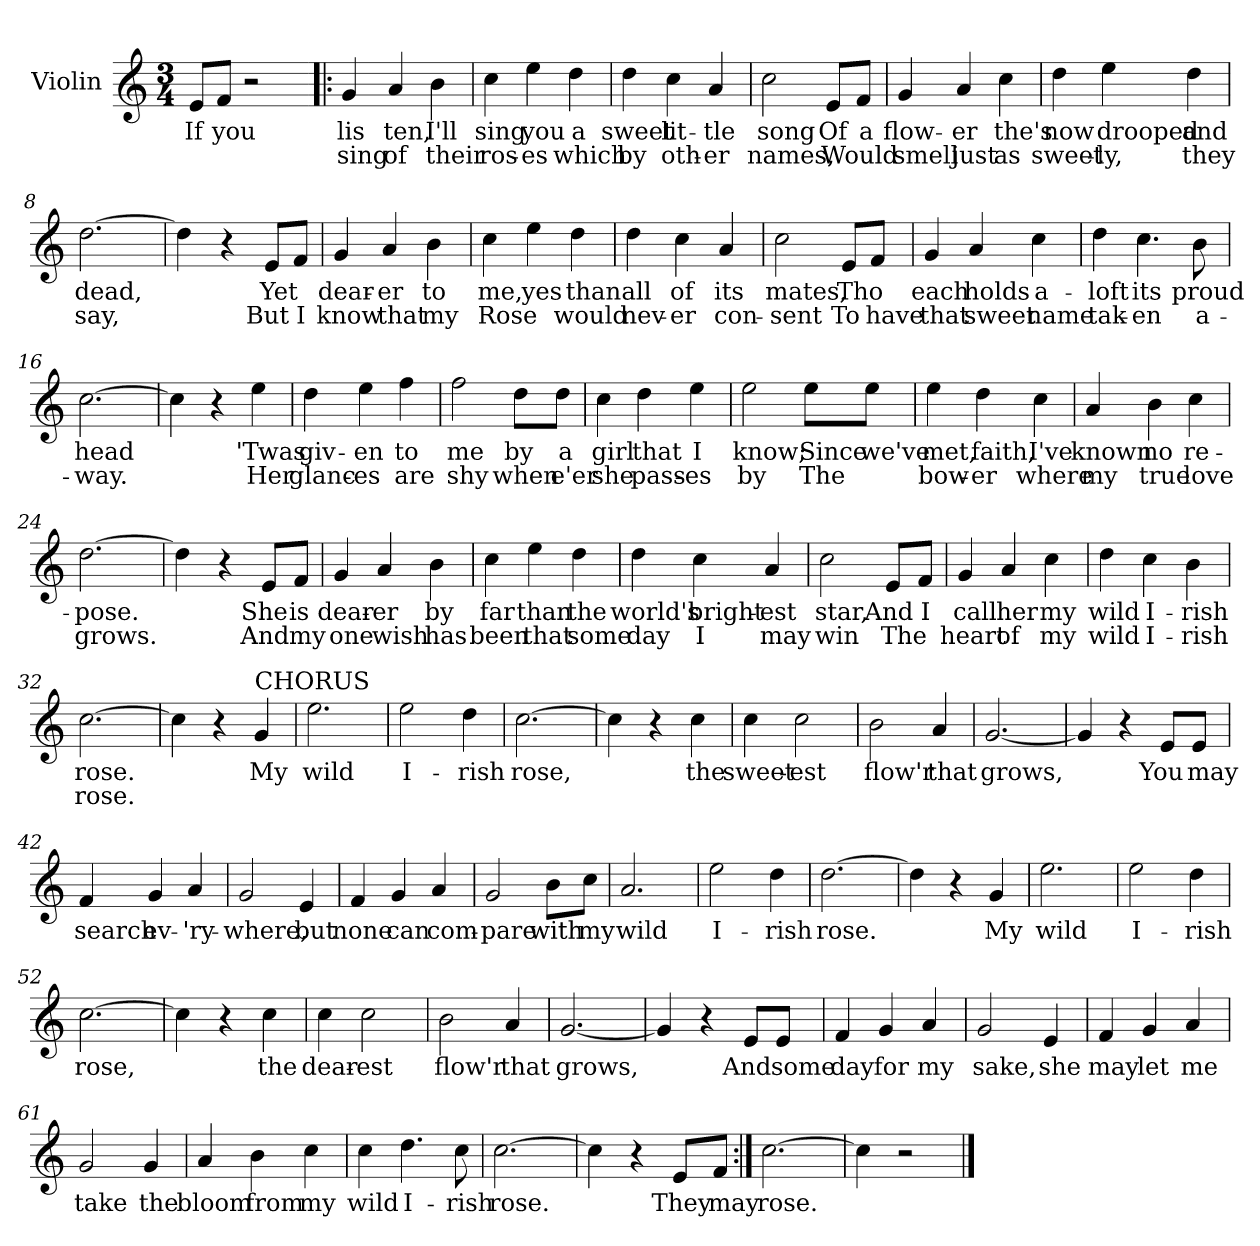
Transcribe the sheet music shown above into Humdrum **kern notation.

**kern	**text	**text
*part1	*part1	*part1
*staff1	*staff1	*staff1
*I"Violin	*	*
*I'Vln	*	*
*clefG2	*	*
*k[]	*	*
*C:	*	*
*M3/4	*	*
=1	=1	=1
8e/L	If	.
8f/J	you	.
2r	.	.
=2!|:	=2!|:	=2!|:
4g/	lis	sing
4a/	-ten,	of
4b\	I'll	their
=3	=3	=3
4cc\	sing	ros-
4ee\	you	-es
4dd\	a	which
=4	=4	=4
4dd\	sweet	by
4cc\	lit-	oth-
4a/	-tle	-er
=5	=5	=5
2cc\	song	names,
8e/L	Of	Would
8f/J	a	.
!!LO:LB:g=z
=6	=6	=6
4g/	flow-	smell
4a/	-er	just
4cc\	the's	as
=7	=7	=7
4dd\	now	sweet-
4ee\	drooped	ly,
4dd\	and	they
=8	=8	=8
[2.dd\	dead,	say,
=9	=9	=9
4dd\]	.	.
4r	.	.
8e/L	Yet	But
8f/J	.	I
=10	=10	=10
4g/	dear-	know
4a/	-er	that
4b\	to	my
!!LO:LB:g=z
=11	=11	=11
4cc\	me,	Rose
4ee\	yes	.
4dd\	than	would
=12	=12	=12
4dd\	all	nev-
4cc\	of	-er
4a/	its	con-
=13	=13	=13
2cc\	mates,	-sent
8e/L	Tho	To
8f/J	.	have
=14	=14	=14
4g/	each	that
4a/	holds	sweet
4cc\	a-	name
=15	=15	=15
4dd\	-loft	tak-
4.cc\	its	-en
8b\	proud	a-
!!LO:LB:g=z
=16	=16	=16
[2.cc\	head	-way.
=17	=17	=17
4cc\]	.	.
4r	.	.
4ee\	'Twas	Her
=18	=18	=18
4dd\	giv-	glanc-
4ee\	-en	-es
4ff\	to	are
=19	=19	=19
2ff\	me	shy
8dd\L	by	when
8dd\J	a	e'er
=20	=20	=20
4cc\	girl	she
4dd\	that	pass-
4ee\	I	-es
=21	=21	=21
2ee\	know;	by
8ee\L	Since	The
8ee\J	we've	.
!!LO:LB:g=z
=22	=22	=22
4ee\	met,	bow-
4dd\	faith,	-er
4cc\	I've	where
=23	=23	=23
4a/	known	my
4b\	no	true
4cc\	re-	love
=24	=24	=24
[2.dd\	-pose.	grows.
=25	=25	=25
4dd\]	.	.
4r	.	.
8e/L	She	And
8f/J	is	my
=26	=26	=26
4g/	dear-	one
4a/	-er	wish
4b\	by	has
!!LO:LB:g=z
=27	=27	=27
4cc\	far	been
4ee\	than	that
4dd\	the	some
=28	=28	=28
4dd\	world's	day
4cc\	bright-	I
4a/	-est	may
=29	=29	=29
2cc\	star,	win
8e/L	And	The
8f/J	I	.
=30	=30	=30
4g/	call	heart
4a/	her	of
4cc\	my	my
=31	=31	=31
4dd\	wild	wild
4cc\	I-	I-
4b\	-rish	-rish
=32	=32	=32
[2.cc\	rose.	rose.
!!LO:PB:g=z
=33	=33	=33
4cc\]	.	.
4r	.	.
!LO:TX:a:t=CHORUS	!	!
4g/	My	.
=34	=34	=34
2.ee\	wild	.
=35	=35	=35
2ee\	I-	.
4dd\	-rish	.
=36	=36	=36
[2.cc\	rose,	.
=37	=37	=37
4cc\]	.	.
4r	.	.
4cc\	the	.
=38	=38	=38
4cc\	sweet-	.
2cc\	-est	.
=39	=39	=39
2b\	flow'r	.
4a/	that	.
=40	=40	=40
[2.g/	grows,	.
=41	=41	=41
4g/]	.	.
4r	.	.
8e/L	You	.
8e/J	may	.
!!LO:LB:g=z
=42	=42	=42
4f/	search	.
4g/	ev-	.
4a/	'ry-	.
=43	=43	=43
2g/	-where,	.
4e/	but	.
=44	=44	=44
4f/	none	.
4g/	can	.
4a/	com-	.
=45	=45	=45
2g/	-pare	.
8b\L	with	.
8cc\J	my	.
=46	=46	=46
2.a/	wild	.
=47	=47	=47
2ee\	I-	.
4dd\	-rish	.
!!LO:LB:g=z
=48	=48	=48
[2.dd\	rose.	.
=49	=49	=49
4dd\]	.	.
4r	.	.
4g/	My	.
=50	=50	=50
2.ee\	wild	.
=51	=51	=51
2ee\	I-	.
4dd\	-rish	.
=52	=52	=52
[2.cc\	rose,	.
=53	=53	=53
4cc\]	.	.
4r	.	.
4cc\	the	.
=54	=54	=54
4cc\	dear-	.
2cc\	-est	.
=55	=55	=55
2b\	flow'r	.
4a/	that	.
!!LO:LB:g=z
=56	=56	=56
[2.g/	grows,	.
=57	=57	=57
4g/]	.	.
4r	.	.
8e/L	And	.
8e/J	some	.
=58	=58	=58
4f/	day	.
4g/	for	.
4a/	my	.
=59	=59	=59
2g/	sake,	.
4e/	she	.
=60	=60	=60
4f/	may	.
4g/	let	.
4a/	me	.
!!LO:LB:g=z
=61	=61	=61
2g/	take	.
4g/	the	.
=62	=62	=62
4a/	bloom	.
4b\	from	.
4cc\	my	.
=63	=63	=63
4cc\	wild	.
4.dd\	I-	.
8cc\	-rish	.
=64	=64	=64
[2.cc\	rose.	.
=65	=65	=65
4cc\]	.	.
4r	.	.
8e/L	They	.
8f/J	may	.
=66:|!	=66:|!	=66:|!
[2.cc\	rose.	.
=67	=67	=67
4cc\]	.	.
2r	.	.
==	==	==
*-	*-	*-
